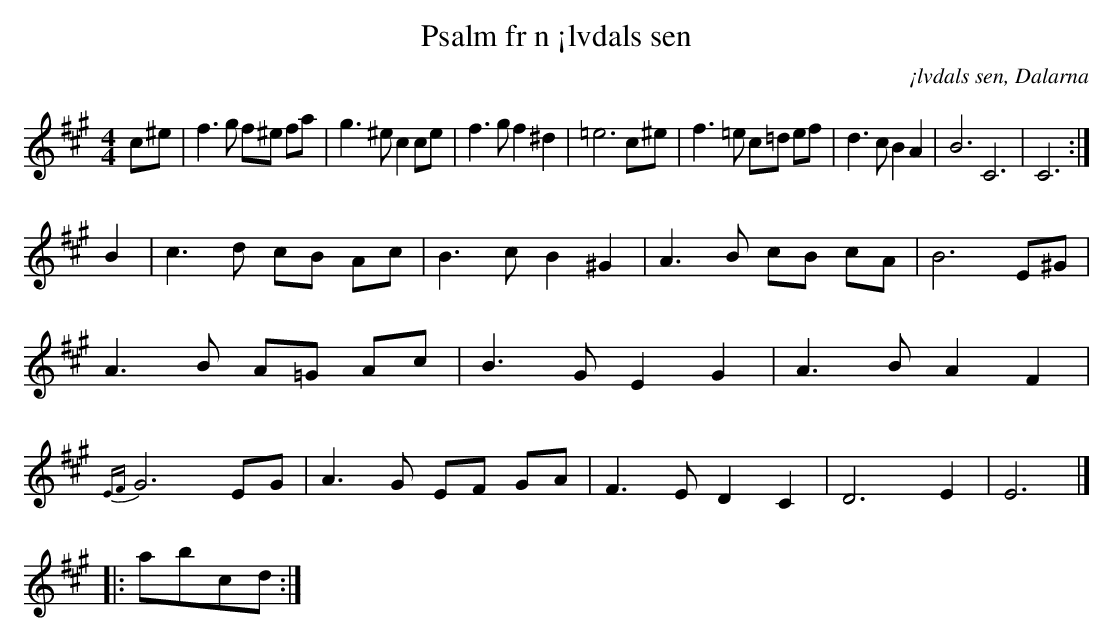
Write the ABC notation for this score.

X:1
T:Psalm fr n ¡lvdals sen
O:¡lvdals sen, Dalarna
M:4/4
L:1/8
K:A
c^e | f3 g f^e fa | g3 ^e c2 ce | f3 g f2 ^d2 | =e6 c^e | f3=e c=d ef | d3c B2 A2 | B6C6 | C6 :|]
B2 | c3d cB Ac | B3cB2^G2 | A3B cB cA | B6E^G | A3B A=G Ac| B3G E2G2| A3BA2 F2| {EF}G6EG| A3G EF GA | F3ED2C2 | D6E2 | E6 |]
|: abcd :|
